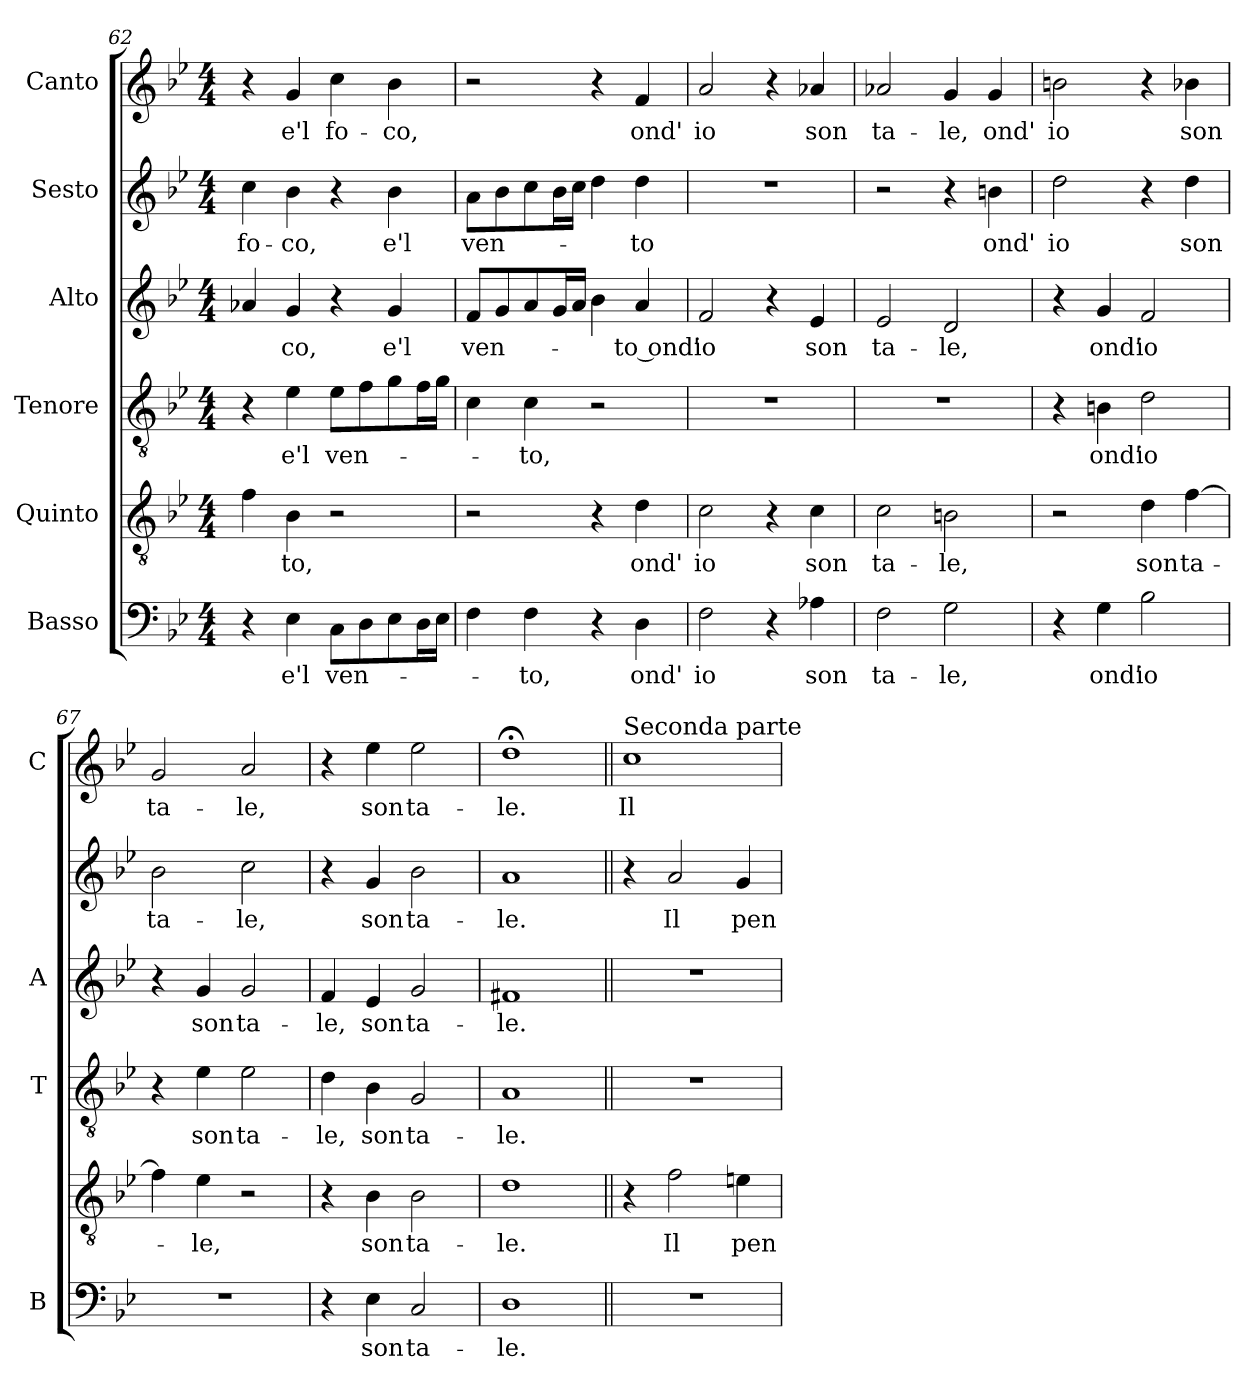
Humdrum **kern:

**kern	**text	**kern	**text	**kern	**text	**kern	**text	**kern	**text	**kern	**text
*part6	*part6	*part5	*part5	*part4	*part4	*part3	*part3	*part2	*part2	*part1	*part1
*staff6	*staff6	*staff5	*staff5	*staff4	*staff4	*staff3	*staff3	*staff2	*staff2	*staff1	*staff1
*I"Basso	*	*I"Quinto	*	*I"Tenore	*	*I"Alto	*	*I"Sesto	*	*I"Canto	*
*I'B	*	*	*	*I'T	*	*I'A	*	*	*	*I'C	*
*clefF4	*	*clefGv2	*	*clefGv2	*	*clefG2	*	*clefG2	*	*clefG2	*
*k[b-e-]	*	*k[b-e-]	*	*k[b-e-]	*	*k[b-e-]	*	*k[b-e-]	*	*k[b-e-]	*
*B-:	*	*B-:	*	*B-:	*	*B-:	*	*B-:	*	*B-:	*
*M4/4	*	*M4/4	*	*M4/4	*	*M4/4	*	*M4/4	*	*M4/4	*
=62	=62	=62	=62	=62	=62	=62	=62	=62	=62	=62	=62
!	!	!	!	!	!	!	!	!	!LO:LY:b	!	!
4r	.	4f\	.	4r	.	4a-X/	.	4cc\	fo-	4r	.
!	!LO:LY:b	!	!LO:LY:b	!	!LO:LY:b	!	!LO:LY:b	!	!LO:LY:b	!	!LO:LY:b
4E-\	e'l	4B-\	-to,	4e-\	e'l	4g/	-co,	4b-\	-co,	4g/	e'l
!	!LO:LY:b	!	!	!	!LO:LY:b	!	!	!	!	!	!LO:LY:b
8C\L	ven-	2r	.	8e-\L	ven-	4r	.	4r	.	4cc\	fo-
8D\	.	.	.	8f\	.	.	.	.	.	.	.
!	!	!	!	!	!	!	!LO:LY:b	!	!LO:LY:b	!	!LO:LY:b
8E-\	.	.	.	8g\	.	4g/	e'l	4b-\	e'l	4b-\	-co,
16D\L	.	.	.	16f\L	.	.	.	.	.	.	.
16E-\JJ	.	.	.	16g\JJ	.	.	.	.	.	.	.
=63	=63	=63	=63	=63	=63	=63	=63	=63	=63	=63	=63
!	!	!	!	!	!	!	!LO:LY:b	!	!LO:LY:b	!	!
4F\	.	2r	.	4c\	.	8f/L	ven-	8a\L	ven-	2r	.
.	.	.	.	.	.	8g/	.	8b-\	.	.	.
!	!LO:LY:b	!	!	!	!LO:LY:b	!	!	!	!	!	!
4F\	-to,	.	.	4c\	-to,	8a/	.	8cc\	.	.	.
.	.	.	.	.	.	16g/L	.	16b-\L	.	.	.
.	.	.	.	.	.	16a/JJ	.	16cc\JJ	.	.	.
4r	.	4r	.	2r	.	4b-\	.	4dd\	.	4r	.
!	!LO:LY:b	!	!LO:LY:b	!	!	!	!LO:LY:b	!	!LO:LY:b	!	!LO:LY:b
4D\	ond'	4d\	ond'	.	.	4a/	-to ond'	4dd\	-to	4f/	ond'
=64	=64	=64	=64	=64	=64	=64	=64	=64	=64	=64	=64
!	!LO:LY:b	!	!LO:LY:b	!	!	!	!LO:LY:b	!	!	!	!LO:LY:b
2F\	io	2c\	io	1r	.	2f/	io	1r	.	2a/	io
4r	.	4r	.	.	.	4r	.	.	.	4r	.
!	!LO:LY:b	!	!LO:LY:b	!	!	!	!LO:LY:b	!	!	!	!LO:LY:b
4A-X\	son	4c\	son	.	.	4e-/	son	.	.	4a-X/	son
=65	=65	=65	=65	=65	=65	=65	=65	=65	=65	=65	=65
!	!LO:LY:b	!	!LO:LY:b	!	!	!	!LO:LY:b	!	!	!	!LO:LY:b
2F\	ta-	2c\	ta-	1r	.	2e-/	ta-	2r	.	2a-X/	ta-
!	!LO:LY:b	!	!LO:LY:b	!	!	!	!LO:LY:b	!	!	!	!LO:LY:b
2G\	-le,	2Bn\	-le,	.	.	2d/	-le,	4r	.	4g/	-le,
!	!	!	!	!	!	!	!	!	!LO:LY:b	!	!LO:LY:b
.	.	.	.	.	.	.	.	4bn\	ond'	4g/	ond'
=66	=66	=66	=66	=66	=66	=66	=66	=66	=66	=66	=66
!	!	!	!	!	!	!	!	!	!LO:LY:b	!	!LO:LY:b
4r	.	2r	.	4r	.	4r	.	2dd\	io	2bn\	io
!	!LO:LY:b	!	!	!	!LO:LY:b	!	!LO:LY:b	!	!	!	!
4G\	ond'	.	.	4Bn\	ond'	4g/	ond'	.	.	.	.
!	!LO:LY:b	!	!LO:LY:b	!	!LO:LY:b	!	!LO:LY:b	!	!	!	!
2B-\	io	4d\	son	2d\	io	2f/	io	4r	.	4r	.
!	!	!	!LO:LY:b	!	!	!	!	!	!LO:LY:b	!	!LO:LY:b
.	.	[4f\	ta-	.	.	.	.	4dd\	son	4b-X\	son
=67	=67	=67	=67	=67	=67	=67	=67	=67	=67	=67	=67
!	!	!	!	!	!	!	!	!	!LO:LY:b	!	!LO:LY:b
1r	.	4f\]	.	4r	.	4r	.	2b-\	ta-	2g/	ta-
!	!	!	!LO:LY:b	!	!LO:LY:b	!	!LO:LY:b	!	!	!	!
.	.	4e-\	-le,	4e-\	son	4g/	son	.	.	.	.
!	!	!	!	!	!LO:LY:b	!	!LO:LY:b	!	!LO:LY:b	!	!LO:LY:b
.	.	2r	.	2e-\	ta-	2g/	ta-	2cc\	-le,	2a/	-le,
=68	=68	=68	=68	=68	=68	=68	=68	=68	=68	=68	=68
!	!	!	!	!	!LO:LY:b	!	!LO:LY:b	!	!	!	!
4r	.	4r	.	4d\	-le,	4f/	-le,	4r	.	4r	.
!	!LO:LY:b	!	!LO:LY:b	!	!LO:LY:b	!	!LO:LY:b	!	!LO:LY:b	!	!LO:LY:b
4E-\	son	4B-\	son	4B-\	son	4e-/	son	4g/	son	4ee-\	son
!	!LO:LY:b	!	!LO:LY:b	!	!LO:LY:b	!	!LO:LY:b	!	!LO:LY:b	!	!LO:LY:b
2C/	ta-	2B-\	ta-	2G/	ta-	2g/	ta-	2b-\	ta-	2ee-\	ta-
!!LO:LB:g=z
=69	=69	=69	=69	=69	=69	=69	=69	=69	=69	=69	=69
!	!LO:LY:b	!	!LO:LY:b	!	!LO:LY:b	!	!LO:LY:b	!	!LO:LY:b	!	!LO:LY:b
1D	-le.	1d	-le.	1A	-le.	1f#X	-le.	1a	-le.	1dd;<	-le.
=70||	=70||	=70||	=70||	=70||	=70||	=70||	=70||	=70||	=70||	=70||	=70||
!	!	!	!	!	!	!	!	!	!	!LO:TX:a:t=Seconda parte	!
!	!	!	!	!	!	!	!	!	!	!	!LO:LY:b
1r	.	4r	.	1r	.	1r	.	4r	.	1cc	Il
!	!	!	!LO:LY:b	!	!	!	!	!	!LO:LY:b	!	!
.	.	2f\	Il	.	.	.	.	2a/	Il	.	.
!	!	!	!LO:LY:b	!	!	!	!	!	!LO:LY:b	!	!
.	.	4en\	pen-	.	.	.	.	4g/	pen-	.	.
=	=	=	=	=	=	=	=	=	=	=	=
*-	*-	*-	*-	*-	*-	*-	*-	*-	*-	*-	*-
